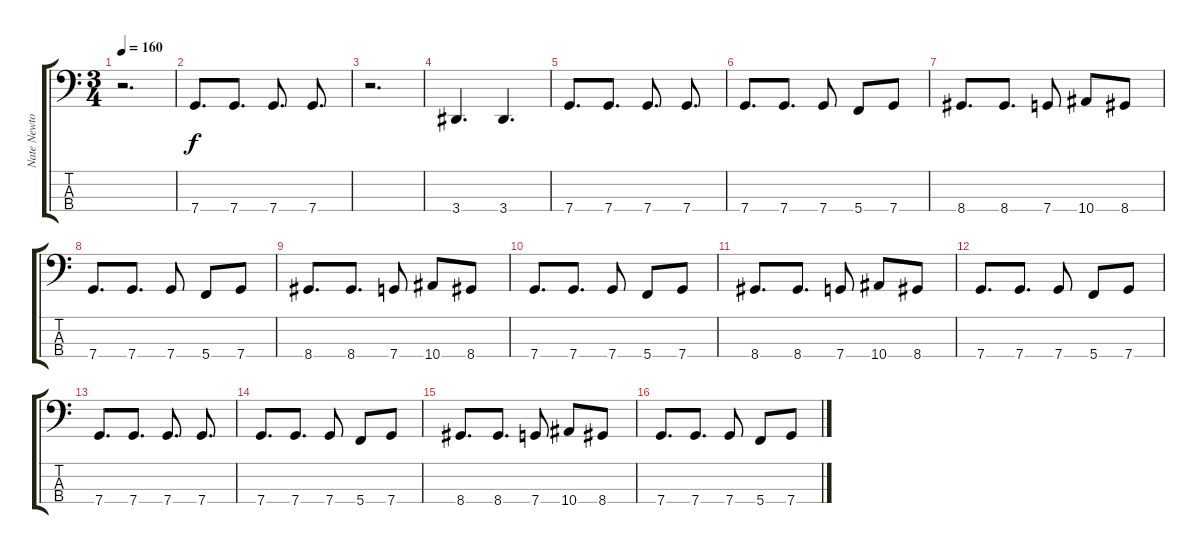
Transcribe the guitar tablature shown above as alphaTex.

\track ("Nate Newton" "Nate Newto") {instrument electricbasspick}
\staff {score tabs}
\tuning (F2 C2 G1 C1) {hide}
\ts (3 4)
\tempo 160
\clef f4
\ks c
r.2{d dy f} |
7.4.8{d} 7.4.8{d} 7.4.8{d} 7.4.8{d} |
r.2{d} |
3.4.4{d} 3.4.4{d} |
7.4.8{d} 7.4.8{d} 7.4.8{d} 7.4.8{d} |
7.4.8{d} 7.4.8{d} 7.4.8 5.4.8 7.4.8 |
8.4.8{d} 8.4.8{d} 7.4.8 10.4.8 8.4.8 |
7.4.8{d} 7.4.8{d} 7.4.8 5.4.8 7.4.8 |
8.4.8{d} 8.4.8{d} 7.4.8 10.4.8 8.4.8 |
7.4.8{d} 7.4.8{d} 7.4.8 5.4.8 7.4.8 |
8.4.8{d} 8.4.8{d} 7.4.8 10.4.8 8.4.8 |
7.4.8{d} 7.4.8{d} 7.4.8 5.4.8 7.4.8 |
7.4.8{d} 7.4.8{d} 7.4.8{d} 7.4.8{d} |
7.4.8{d} 7.4.8{d} 7.4.8 5.4.8 7.4.8 |
8.4.8{d} 8.4.8{d} 7.4.8 10.4.8 8.4.8 |
7.4.8{d} 7.4.8{d} 7.4.8 5.4.8 7.4.8
